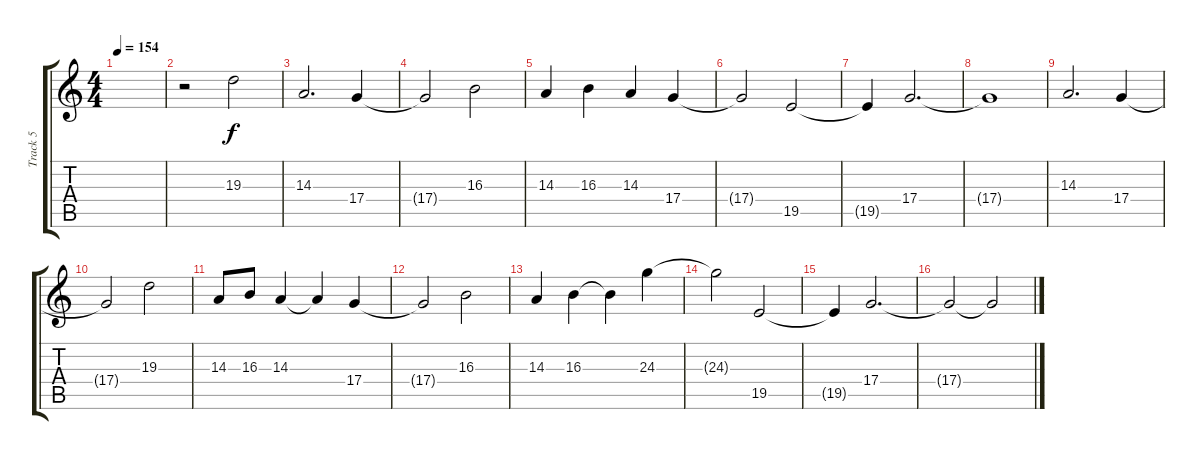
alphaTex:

\track ("Track 5" "Track 5") {instrument lead8bassandlead}
\staff {score tabs}
\tuning (E4 B3 G3 D3 A2 E2) {hide}
\ts (4 4)
\tempo 154
\clef g2
\ks c
|
r.2 19.3.2 |
14.3.2{d} 17.4.4 |
17.4{t}.2 16.3.2 |
14.3.4 16.3.4 14.3.4 17.4.4 |
17.4{t}.2 19.5.2 |
19.5{t}.4 17.4.2{d} |
17.4{t}.1 |
14.3.2{d} 17.4.4 |
17.4{t}.2 19.3.2 |
14.3.8 16.3.8 14.3.4 14.3{t}.4 17.4.4 |
17.4{t}.2 16.3.2 |
14.3.4 16.3.4 16.3{t}.4 24.3.4 |
24.3{t}.2 19.5.2 |
19.5{t}.4 17.4.2{d} |
17.4{t}.2 17.4{t}.2
